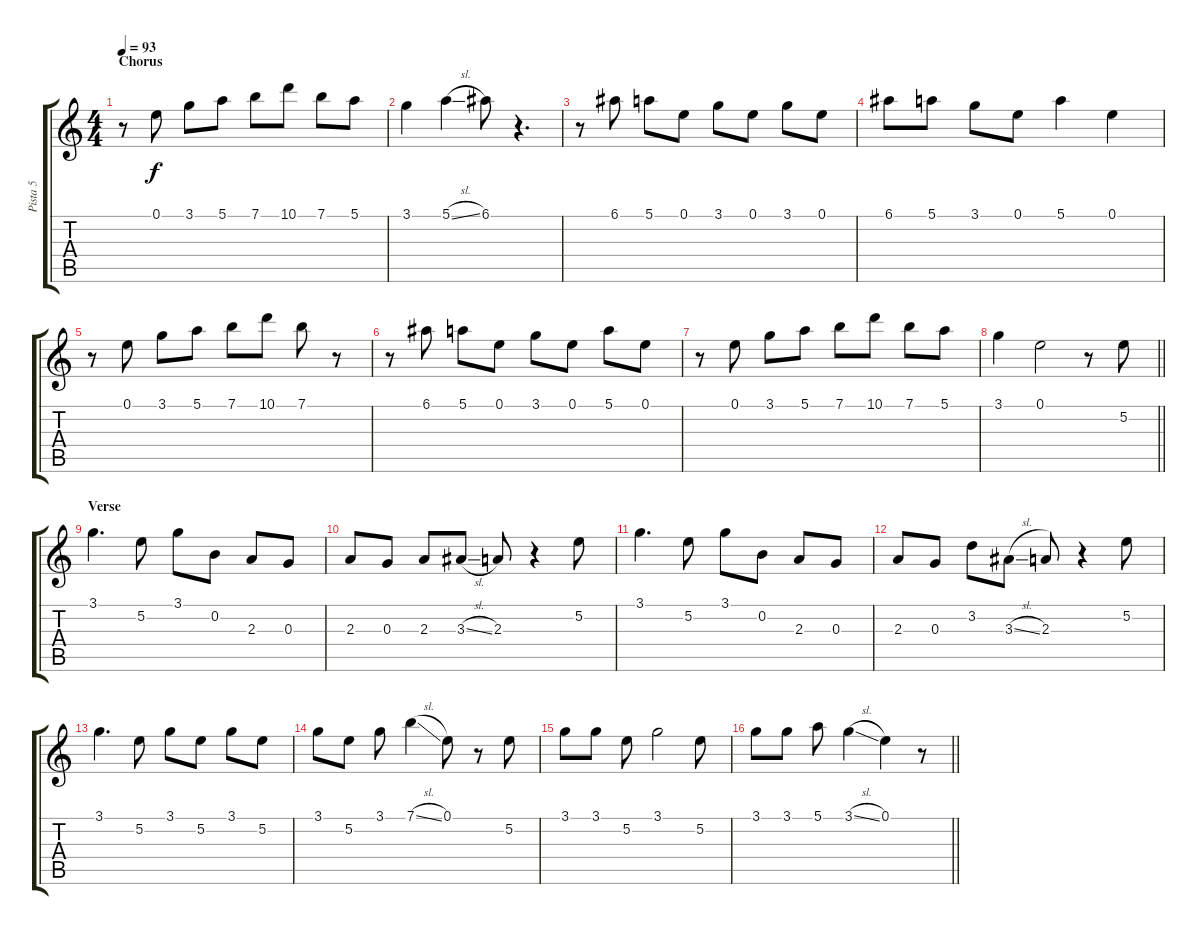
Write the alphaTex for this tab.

\track ("Pista 5" "Pista 5") {instrument overdrivenguitar}
\staff {score tabs}
\tuning (E4 B3 G3 D3 A2 E2) {hide}
\ts (4 4)
\section ("" "Chorus")
\tempo 93
\clef g2
\ks c
r.8{dy f} 0.1.8 3.1.8 5.1.8 7.1.8 10.1.8 7.1.8 5.1.8 |
3.1.4 5.1{sl}.4 6.1.8 r.4{d} |
r.8 6.1.8 5.1.8 0.1.8 3.1.8 0.1.8 3.1.8 0.1.8 |
6.1.8 5.1.8 3.1.8 0.1.8 5.1.4 0.1.4 |
r.8 0.1.8 3.1.8 5.1.8 7.1.8 10.1.8 7.1.8 r.8 |
r.8 6.1.8 5.1.8 0.1.8 3.1.8 0.1.8 5.1.8 0.1.8 |
r.8 0.1.8 3.1.8 5.1.8 7.1.8 10.1.8 7.1.8 5.1.8 |
\barLineRight lightlight
3.1.4 0.1.2 r.8 5.2.8 |
\section ("" "Verse")
3.1.4{d} 5.2.8 3.1.8 0.2.8 2.3.8 0.3.8 |
2.3.8 0.3.8 2.3.8 3.3{sl}.8 2.3.8 r.4 5.2.8 |
3.1.4{d} 5.2.8 3.1.8 0.2.8 2.3.8 0.3.8 |
2.3.8 0.3.8 3.2.8 3.3{sl}.8 2.3.8 r.4 5.2.8 |
3.1.4{d} 5.2.8 3.1.8 5.2.8 3.1.8 5.2.8 |
3.1.8 5.2.8 3.1.8 7.1{sl}.4 0.1.8 r.8 5.2.8 |
3.1.8 3.1.8 5.2.8 3.1.2 5.2.8 |
\barLineRight lightlight
3.1.8 3.1.8 5.1.8 3.1{sl}.4 0.1.4 r.8
